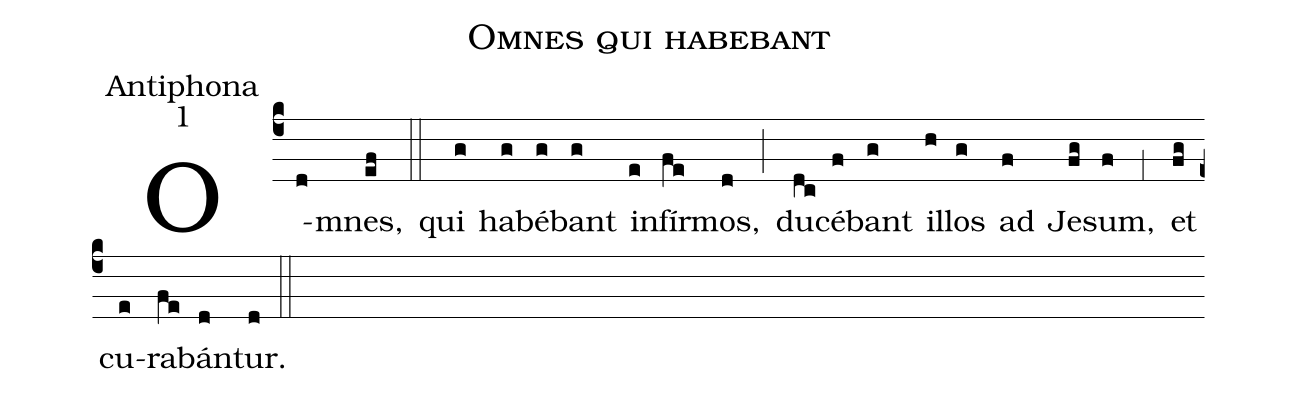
name:Omnes qui habebant;
office-part:Antiphona;
mode:1;
%%
(c4) O(d)mnes,(ef) (::) qui(g) ha(g)bé(g)bant(g) in(e)fír(fe)mos,(d) (;) du(dc)cé(f)bant(g) il(h)los(g) ad(f) Je(fg)sum,(f) (;1) et(fg) cu(e)ra(fe)bán(d)tur.(d) (::)
